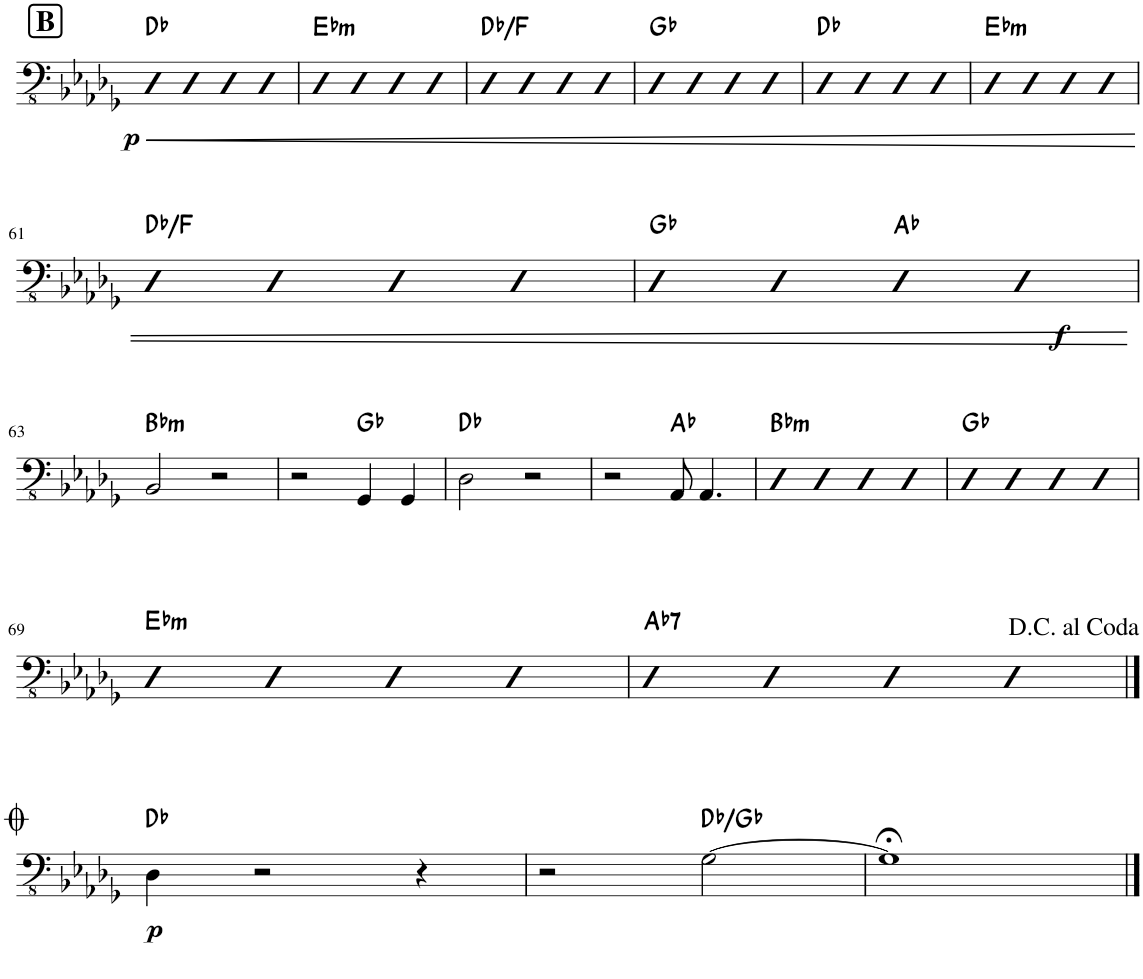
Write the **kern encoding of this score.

**kern	**dynam	**harte
*part1	*part1	*part1
*staff1	*staff1	*
*I"Acoustic Bass	*	*
*I'Bass	*	*
!!LO:PB:g=z
*clefFv4	*	*
*k[b-e-a-d-g-]	*	*
*M4/4	*	*
!!LO:REH:place=s1:a:B:cj:fs=14:t=B
=55	=55	=55
!	!LO:HP:b	!
!	!LO:DY:n=1:b	!
4DD-	< p	Db:maj
4DD-	.	.
4DD-	.	.
4DD-	.	.
=56	=56	=56
!	!	!LO:H:kt=m
4DD-	.	Eb:min
4DD-	.	.
4DD-	.	.
4DD-	.	.
=57	=57	=57
4DD-	.	Db:maj/3
4DD-	.	.
4DD-	.	.
4DD-	.	.
=58	=58	=58
4DD-	.	Gb:maj
4DD-	.	.
4DD-	.	.
4DD-	.	.
=59	=59	=59
4DD-	.	Db:maj
4DD-	.	.
4DD-	.	.
4DD-	.	.
=60	=60	=60
!	!	!LO:H:kt=m
4DD-	.	Eb:min
4DD-	.	.
4DD-	.	.
4DD-	.	.
!!LO:LB:g=z
=61	=61	=61
4DD-	.	Db:maj/3
4DD-	.	.
4DD-	.	.
4DD-	.	.
=62	=62	=62
4DD-	.	Gb:maj
4DD-	.	.
4DD-	.	Ab:maj
!	!LO:DY:b	!
4DD-	f	.
.	[	.
!!LO:LB:g=z
=63	=63	=63
!	!	!LO:H:kt=m
2BBB-/	.	Bb:min
2r	.	.
=64	=64	=64
2r	.	.
4GGG-/	.	Gb:maj
4GGG-/	.	.
=65	=65	=65
2DD-\	.	Db:maj
2r	.	.
=66	=66	=66
2r	.	.
8AAA-/	.	Ab:maj
4.AAA-/	.	.
=67	=67	=67
!	!	!LO:H:kt=m
4DD-	.	Bb:min
4DD-	.	.
4DD-	.	.
4DD-	.	.
=68	=68	=68
4DD-	.	Gb:maj
4DD-	.	.
4DD-	.	.
4DD-	.	.
!!LO:LB:g=z
=69	=69	=69
!	!	!LO:H:kt=m
4DD-	.	Eb:min
4DD-	.	.
4DD-	.	.
4DD-	.	.
=70	=70	=70
!	!	!LO:H:kt=7
4DD-	.	Ab:7
4DD-	.	.
4DD-	.	.
4DD-	.	.
!!LO:LB:g=z
==71	==71	==71
!	!LO:DY:b	!
4DD-\	p	Db:maj
2r	.	.
4r	.	.
=72	=72	=72
2r	.	.
[2GG-\	.	Db:maj/4
=73	=73	=73
1GG-;<]	.	.
==	==	==
*-	*-	*-
